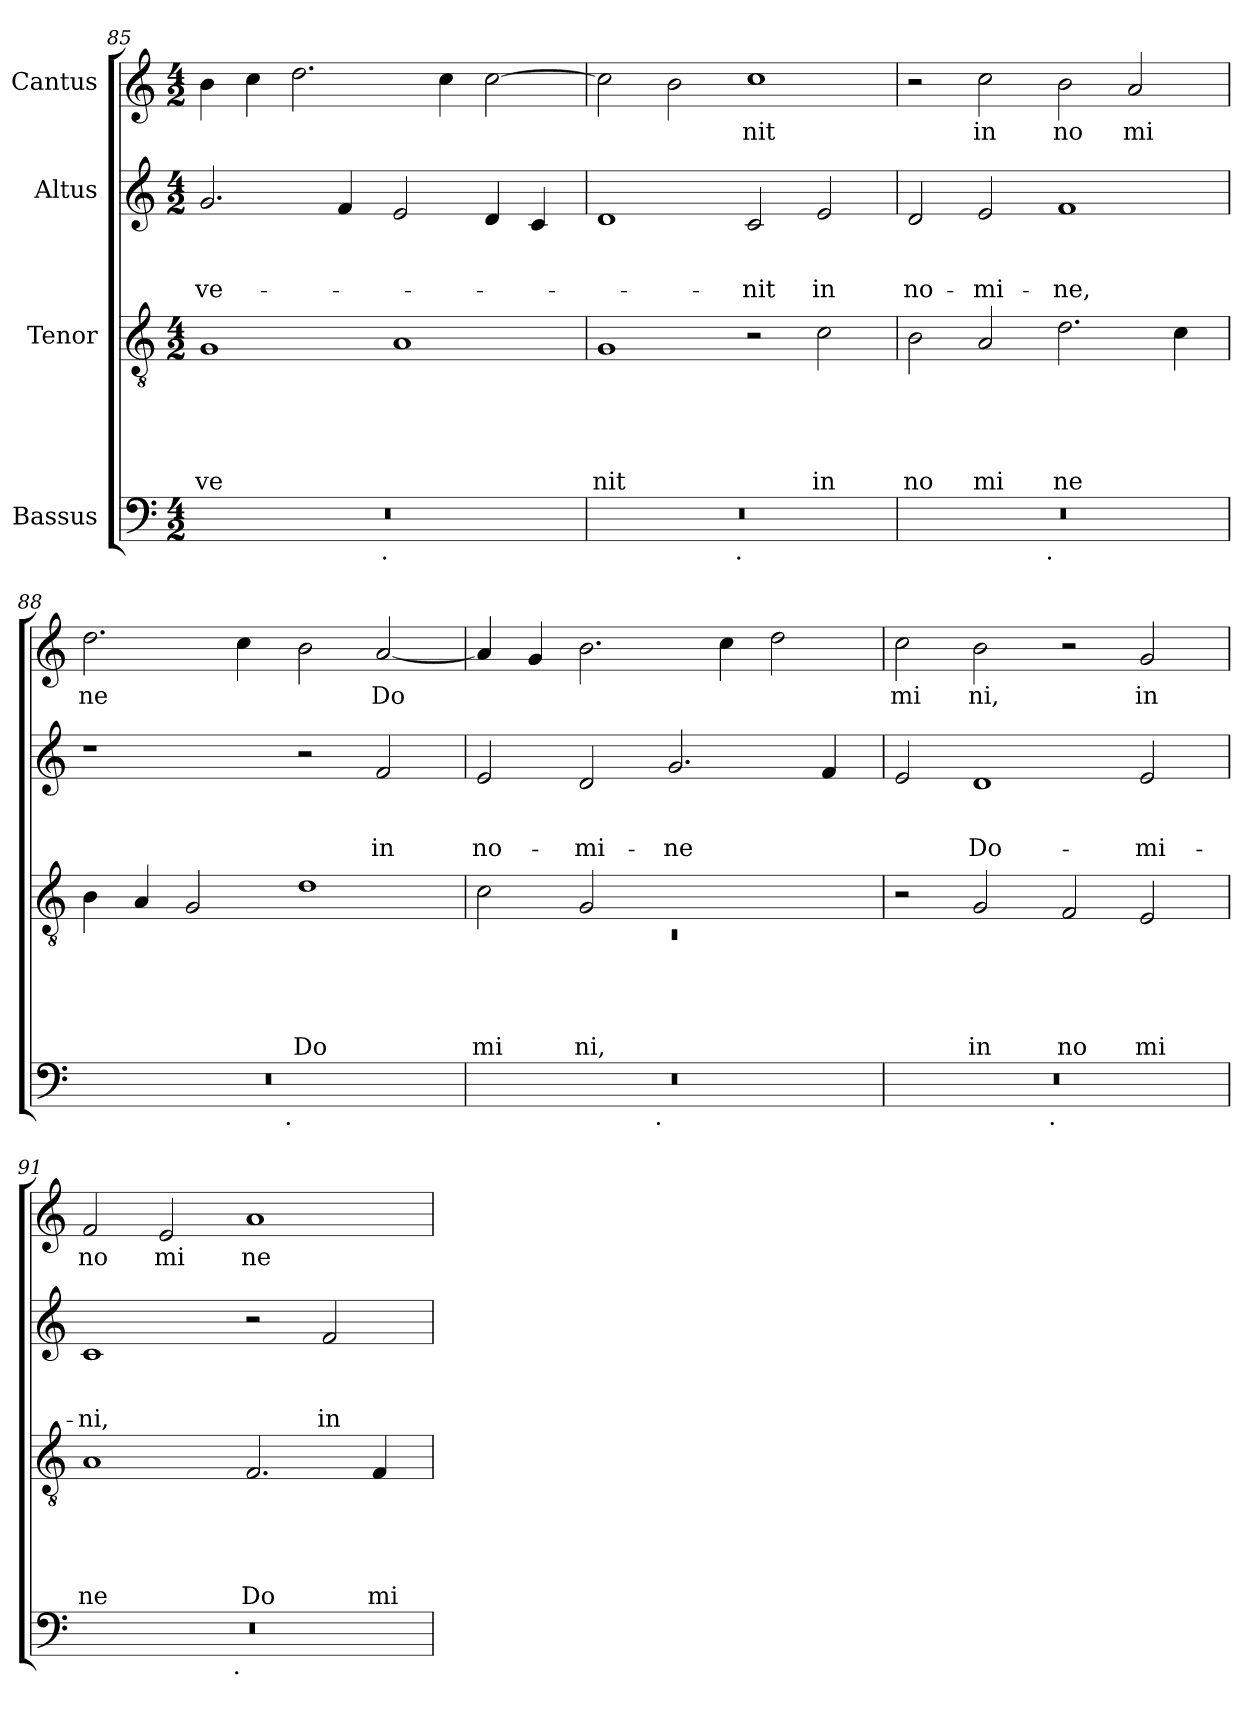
**kern	**kern	**text	**text	**text	**text	**text	**kern	**text	**text	**text	**kern	**text
*part4	*part3	*part3	*part3	*part3	*part3	*part3	*part2	*part2	*part2	*part2	*part1	*part1
*staff4	*staff3	*staff3	*staff3	*staff3	*staff3	*staff3	*staff2	*staff2	*staff2	*staff2	*staff1	*staff1
*I"Bassus	*I"Tenor	*	*	*	*	*	*I"Altus	*	*	*	*I"Cantus	*
!!LO:LB:g=z
*clefF4	*clefGv2	*	*	*	*	*	*clefG2	*	*	*	*clefG2	*
*k[]	*k[]	*	*	*	*	*	*k[]	*	*	*	*k[]	*
*C:	*C:	*	*	*	*	*	*C:	*	*	*	*C:	*
*M4/2	*M4/2	*	*	*	*	*	*M4/2	*	*	*	*M4/2	*
=85	=85	=85	=85	=85	=85	=85	=85	=85	=85	=85	=85	=85
!	!	!	!	!	!	!LO:LY:b	!	!	!	!LO:LY:b	!	!
*^	*	*	*	*	*	*	*	*	*	*	*	*
0r	2ryy	1G	.	.	.	.	ve	2.g/	.	.	ve-	4b\	.
.	.	.	.	.	.	.	.	.	.	.	.	4cc\	.
.	4...ryy	.	.	.	.	.	.	.	.	.	.	2.dd\	.
.	.	.	.	.	.	.	.	4f/	.	.	.	.	.
!	!LO:TX:b:t=.	!	!	!	!	!	!	!	!	!	!	!	!
.	1ryy	.	.	.	.	.	.	.	.	.	.	.	.
.	.	1A	.	.	.	.	.	2e/	.	.	.	.	.
.	.	.	.	.	.	.	.	.	.	.	.	4cc\	.
.	.	.	.	.	.	.	.	4d/	.	.	.	[>2cc\	.
.	.	.	.	.	.	.	.	4c/	.	.	.	.	.
.	32ryy	.	.	.	.	.	.	.	.	.	.	.	.
=86	=86	=86	=86	=86	=86	=86	=86	=86	=86	=86	=86	=86	=86
!	!	!	!	!	!	!	!LO:LY:b	!	!	!	!	!	!
0r	2ryy	1G	.	.	.	.	nit	1d	.	.	.	2cc\]	.
.	4...ryy	.	.	.	.	.	.	.	.	.	.	2b\	.
!	!LO:TX:b:t=.	!	!	!	!	!	!	!	!	!	!	!	!
.	1ryy	.	.	.	.	.	.	.	.	.	.	.	.
!	!	!	!	!	!	!	!	!	!	!	!LO:LY:b	!	!LO:LY:b
.	.	2r	.	.	.	.	.	2c/	.	.	-nit	1cc	nit
!	!	!	!	!	!	!	!LO:LY:b	!	!	!	!LO:LY:b	!	!
.	.	2c\	.	.	.	.	in	2e/	.	.	in	.	.
.	32ryy	.	.	.	.	.	.	.	.	.	.	.	.
=87	=87	=87	=87	=87	=87	=87	=87	=87	=87	=87	=87	=87	=87
!	!	!	!	!	!	!	!LO:LY:b	!	!	!	!LO:LY:b	!	!
0r	2ryy	2B\	.	.	.	.	no	2d/	.	.	no-	2r	.
!	!	!	!	!	!	!	!LO:LY:b	!	!	!	!LO:LY:b	!	!LO:LY:b
.	4...ryy	2A/	.	.	.	.	mi	2e/	.	.	-mi-	2cc\	in
!	!LO:TX:b:t=.	!	!	!	!	!	!	!	!	!	!	!	!
.	1ryy	.	.	.	.	.	.	.	.	.	.	.	.
!	!	!	!	!	!	!	!LO:LY:b	!	!	!	!LO:LY:b	!	!LO:LY:b
.	.	2.d\	.	.	.	.	ne	1f	.	.	-ne,	2b\	no
!	!	!	!	!	!	!	!	!	!	!	!	!	!LO:LY:b
.	.	.	.	.	.	.	.	.	.	.	.	2a/	mi
.	.	4c\	.	.	.	.	.	.	.	.	.	.	.
.	32ryy	.	.	.	.	.	.	.	.	.	.	.	.
=88	=88	=88	=88	=88	=88	=88	=88	=88	=88	=88	=88	=88	=88
!	!	!	!	!	!	!	!	!	!	!	!	!	!LO:LY:b
0r	2ryy	4B\	.	.	.	.	.	1r	.	.	.	2.dd\	ne
.	.	4A/	.	.	.	.	.	.	.	.	.	.	.
.	4...ryy	2G/	.	.	.	.	.	.	.	.	.	.	.
.	.	.	.	.	.	.	.	.	.	.	.	4cc\	.
!	!LO:TX:b:t=.	!	!	!	!	!	!	!	!	!	!	!	!
.	1ryy	.	.	.	.	.	.	.	.	.	.	.	.
!	!	!	!	!	!	!	!LO:LY:b	!	!	!	!	!	!
.	.	1d	.	.	.	.	Do	2r	.	.	.	2b\	.
!	!	!	!	!	!	!	!	!	!	!	!LO:LY:b	!	!LO:LY:b
.	.	.	.	.	.	.	.	2f/	.	.	in	[<2a/	Do
.	32ryy	.	.	.	.	.	.	.	.	.	.	.	.
=89	=89	=89	=89	=89	=89	=89	=89	=89	=89	=89	=89	=89	=89
*	*	*^	*	*	*	*	*	*	*	*	*	*	*
!	!	!	!LO:N:vis=1	!	!	!	!	!LO:LY:b	!	!	!	!LO:LY:b	!	!
0r	2ryy	2c\	0rC	.	.	.	.	mi	2e/	.	.	no-	4a/]	.
.	.	.	.	.	.	.	.	.	.	.	.	.	4g/	.
!	!	!	!	!	!	!	!	!LO:LY:b	!	!	!	!LO:LY:b	!	!
.	4...ryy	2G/	.	.	.	.	.	ni,	2d/	.	.	-mi-	2.b\	.
!	!LO:TX:b:t=.	!	!	!	!	!	!	!	!	!	!	!	!	!
.	1ryy	.	.	.	.	.	.	.	.	.	.	.	.	.
!	!	!	!	!	!	!	!	!	!	!	!	!LO:LY:b	!	!
.	.	1ryy	.	.	.	.	.	.	2.g/	.	.	-ne	.	.
.	.	.	.	.	.	.	.	.	.	.	.	.	4cc\	.
.	.	.	.	.	.	.	.	.	.	.	.	.	2dd\	.
.	.	.	.	.	.	.	.	.	4f/	.	.	.	.	.
.	32ryy	.	.	.	.	.	.	.	.	.	.	.	.	.
=90	=90	=90	=90	=90	=90	=90	=90	=90	=90	=90	=90	=90	=90	=90
!	!	!	!	!	!	!	!	!	!	!	!	!	!	!LO:LY:b
*	*	*v	*v	*	*	*	*	*	*	*	*	*	*	*
0r	2ryy	2r	.	.	.	.	.	2e/	.	.	.	2cc\	mi
!	!	!	!	!	!	!	!LO:LY:b	!	!	!	!LO:LY:b	!	!LO:LY:b
.	4...ryy	2G/	.	.	.	.	in	1d	.	.	Do-	2b\	ni,
!	!LO:TX:b:t=.	!	!	!	!	!	!	!	!	!	!	!	!
.	1ryy	.	.	.	.	.	.	.	.	.	.	.	.
!	!	!	!	!	!	!	!LO:LY:b	!	!	!	!	!	!
.	.	2F/	.	.	.	.	no	.	.	.	.	2r	.
!	!	!	!	!	!	!	!LO:LY:b	!	!	!	!LO:LY:b	!	!LO:LY:b
.	.	2E/	.	.	.	.	mi	2e/	.	.	-mi-	2g/	in
.	32ryy	.	.	.	.	.	.	.	.	.	.	.	.
!!LO:LB:g=z
=91	=91	=91	=91	=91	=91	=91	=91	=91	=91	=91	=91	=91	=91
!	!	!	!	!	!	!	!LO:LY:b	!	!	!	!LO:LY:b	!	!LO:LY:b
0r	2ryy	1A	.	.	.	.	ne	1c	.	.	-ni,	2f/	no
!	!	!	!	!	!	!	!	!	!	!	!	!	!LO:LY:b
.	4...ryy	.	.	.	.	.	.	.	.	.	.	2e/	mi
!	!LO:TX:b:t=.	!	!	!	!	!	!	!	!	!	!	!	!
.	1ryy	.	.	.	.	.	.	.	.	.	.	.	.
!	!	!	!	!	!	!	!LO:LY:b	!	!	!	!	!	!LO:LY:b
.	.	2.F/	.	.	.	.	Do	2r	.	.	.	1a	ne
!	!	!	!	!	!	!	!	!	!	!	!LO:LY:b	!	!
.	.	.	.	.	.	.	.	2f/	.	.	in	.	.
!	!	!	!	!	!	!	!LO:LY:b	!	!	!	!	!	!
.	.	4F/	.	.	.	.	mi	.	.	.	.	.	.
.	32ryy	.	.	.	.	.	.	.	.	.	.	.	.
*v	*v	*	*	*	*	*	*	*	*	*	*	*	*
=	=	=	=	=	=	=	=	=	=	=	=	=
*-	*-	*-	*-	*-	*-	*-	*-	*-	*-	*-	*-	*-
